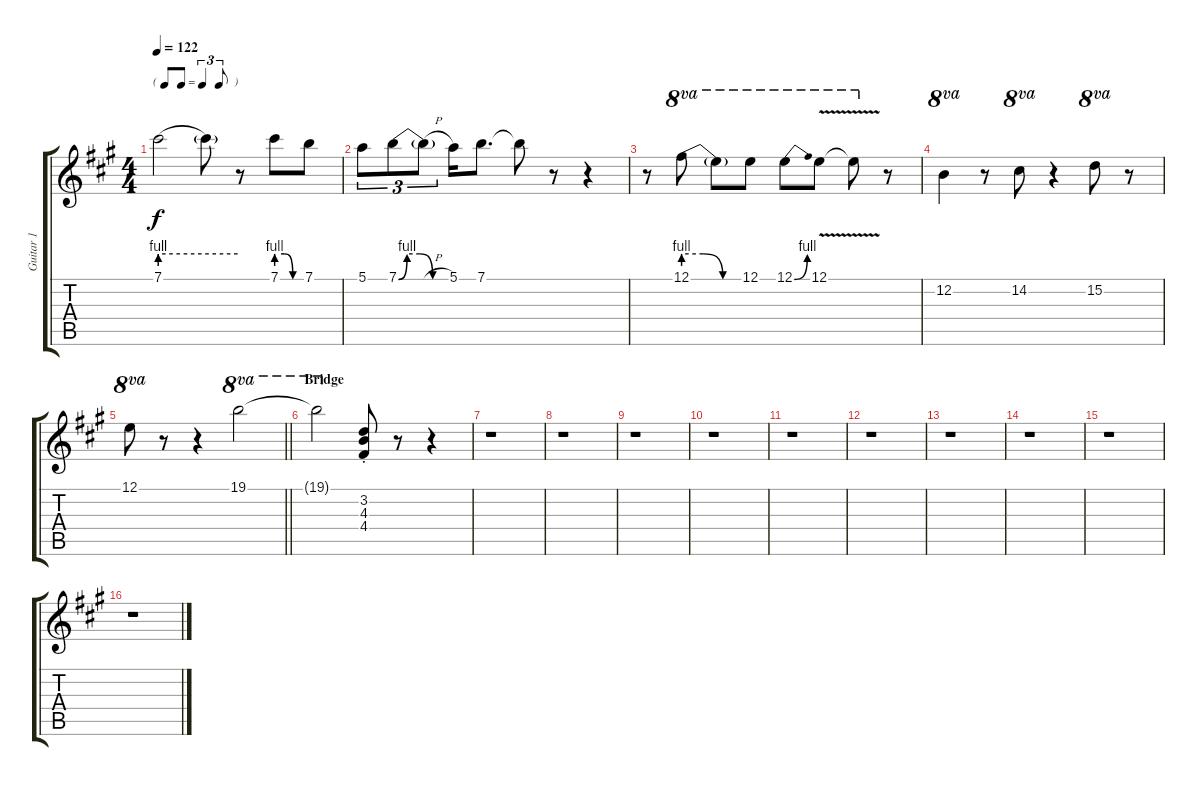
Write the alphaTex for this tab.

\track ("Guitar 1" "Guitar 1") {instrument electricguitarclean}
\staff {score tabs}
\tuning (E4 B3 G3 D3 A2 E2) {hide}
\ts (4 4)
\tf triplet8th
\tempo 122
\clef g2
\ks a
7.1{be (hold 0 4 60 4) t}.2{dy f} 7.1{t}.8 r.8 7.1{be (custom 0 4 20 4 40 0 60 0)}.8 7.1.8 |
5.1.8{tu (3 2)} 7.1{be (custom 0 0 10 4 25 4 40 0 60 0)}.8{tu (3 2)} 7.1{h t}.8{tu (3 2)} 5.1.16 7.1.8{d} 7.1{t}.8 r.8 r.4 |
r.8 12.1{be (custom 0 4 20 4 40 0 60 0)}.8{ot 8va} 12.1{t}.8{ot 8va} 12.1.8{ot 8va} 12.1{be (bend 0 0 60 4)}.8{ot 8va} 12.1{v}.8{ot 8va} 12.1{v t}.8{ot 8va} r.8 |
12.2.4{ot 8va} r.8 14.2.8{ot 8va} r.4 15.2.8{ot 8va} r.8 |
\barLineRight lightlight
12.1.8{ot 8va} r.8 r.4 19.1.2{ot 8va} |
\section ("" "Bridge")
19.1{t}.2{ot 8va} (3.2{st} 4.3{st} 4.4{st}).8 r.8 r.4 |
r.1 |
r.1 |
r.1 |
r.1 |
r.1 |
r.1 |
r.1 |
r.1 |
r.1 |
r.1
